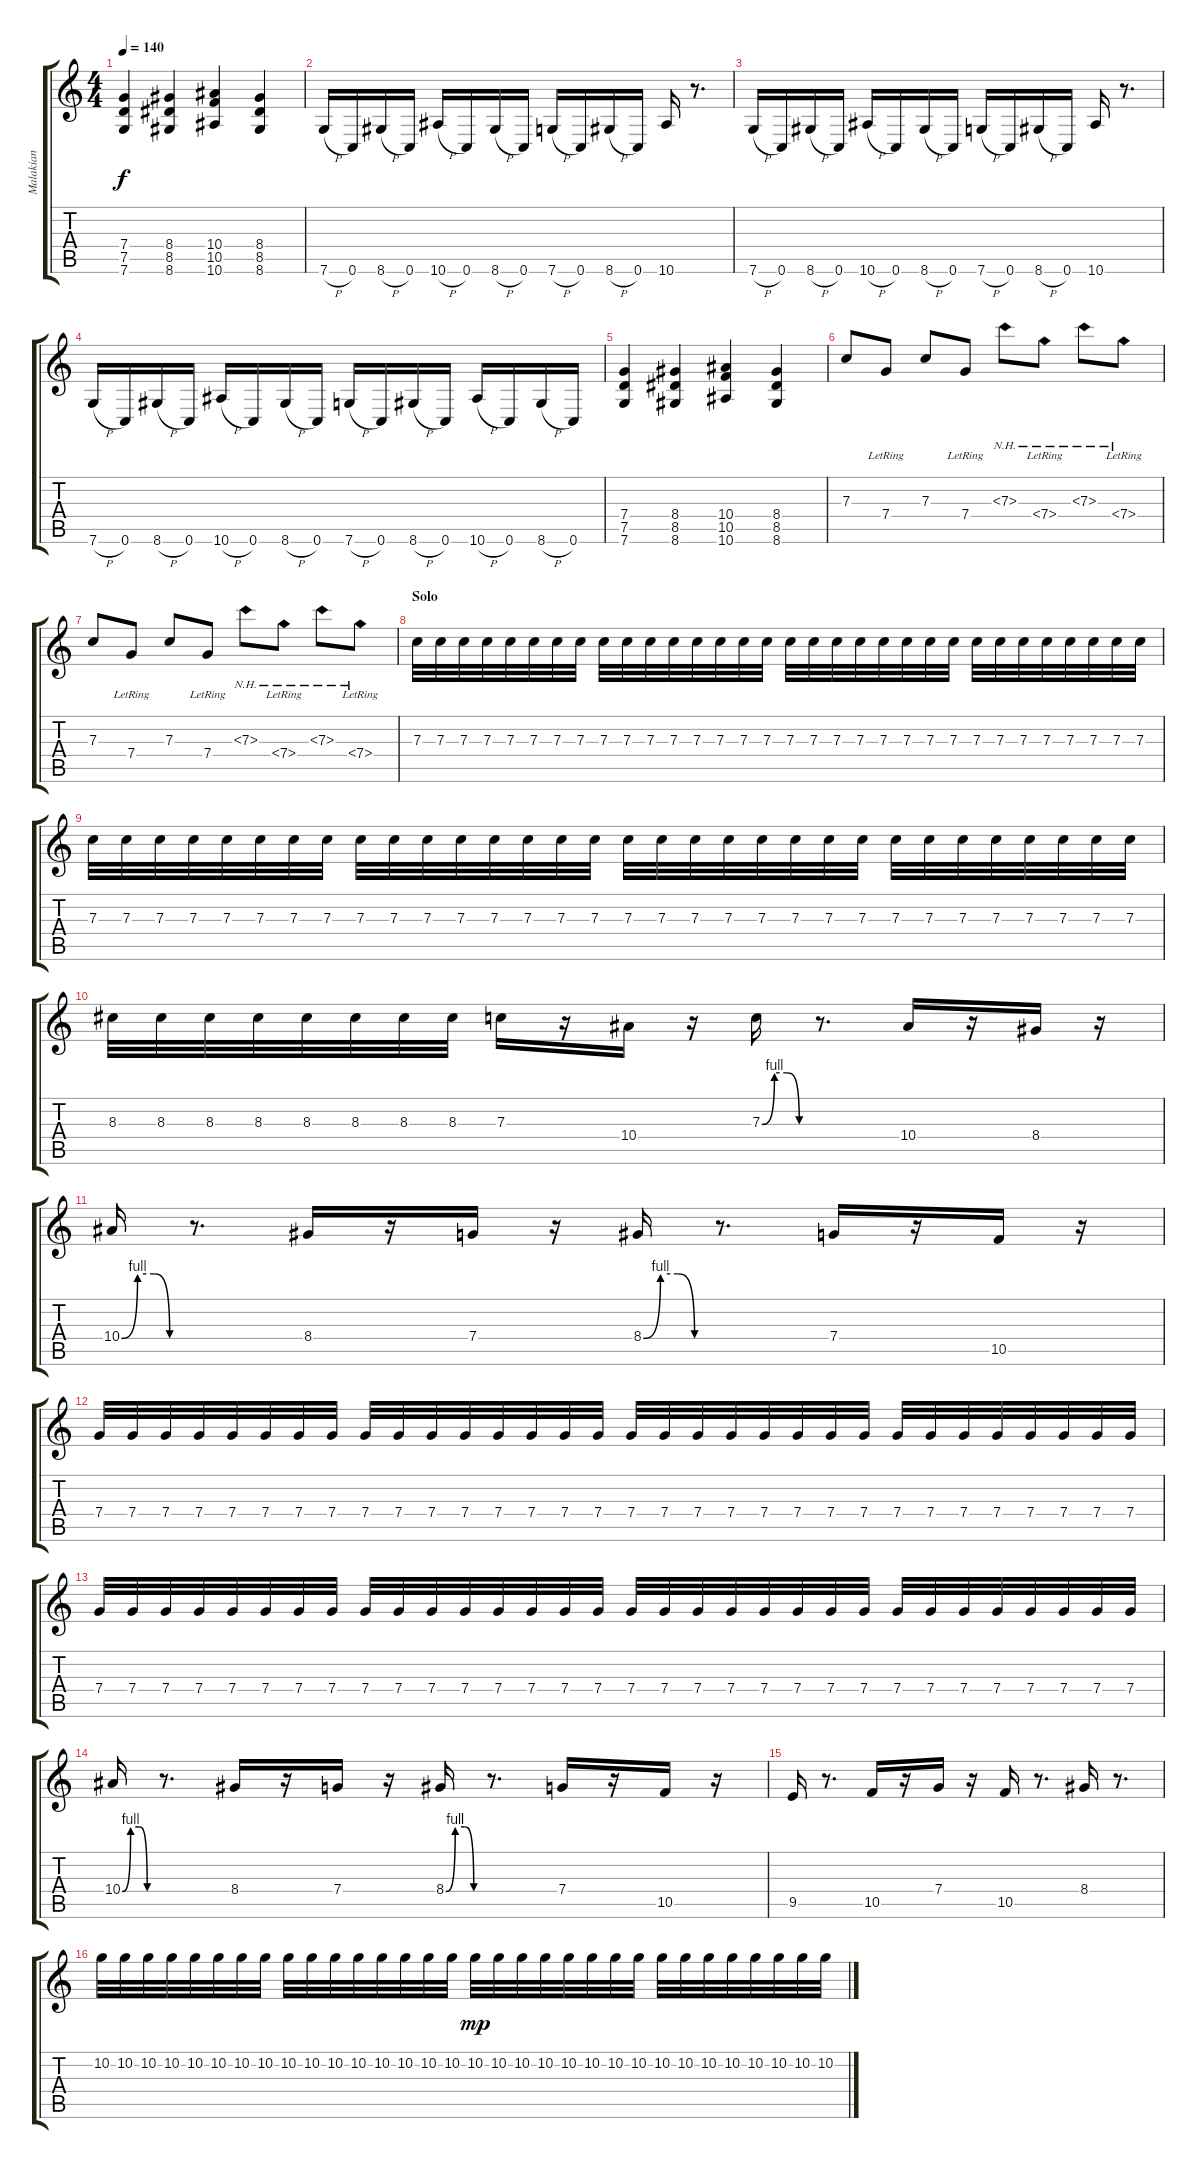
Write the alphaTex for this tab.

\track ("Malakian" "Malakian") {instrument overdrivenguitar}
\staff {score tabs}
\tuning (D4 A3 F3 C3 G2 C2) {hide}
\ts (4 4)
\tempo 140
\clef g2
\ks c
(7.4 7.5 7.6).4{dy f} (8.4 8.5 8.6).4 (10.4 10.5 10.6).4 (8.4 8.5 8.6).4 |
7.6{h}.16 0.6.16 8.6{h}.16 0.6.16 10.6{h}.16 0.6.16 8.6{h}.16 0.6.16 7.6{h}.16 0.6.16 8.6{h}.16 0.6.16 10.6.16 r.8{d} |
7.6{h}.16 0.6.16 8.6{h}.16 0.6.16 10.6{h}.16 0.6.16 8.6{h}.16 0.6.16 7.6{h}.16 0.6.16 8.6{h}.16 0.6.16 10.6.16 r.8{d} |
7.6{h}.16 0.6.16 8.6{h}.16 0.6.16 10.6{h}.16 0.6.16 8.6{h}.16 0.6.16 7.6{h}.16 0.6.16 8.6{h}.16 0.6.16 10.6{h}.16 0.6.16 8.6{h}.16 0.6.16 |
(7.4 7.5 7.6).4 (8.4 8.5 8.6).4 (10.4 10.5 10.6).4 (8.4 8.5 8.6).4 |
7.3.8{instrument overdrivenguitar} 7.4{lr}.8 7.3.8 7.4{lr}.8 7.3{nh}.8 7.4{nh lr}.8 7.3{nh}.8 7.4{nh lr}.8 |
7.3.8{instrument overdrivenguitar} 7.4{lr}.8 7.3.8 7.4{lr}.8 7.3{nh}.8 7.4{nh lr}.8 7.3{nh}.8 7.4{nh lr}.8 |
\section ("" "Solo")
7.3.32{instrument banjo} 7.3.32 7.3.32 7.3.32 7.3.32 7.3.32 7.3.32 7.3.32 7.3.32 7.3.32 7.3.32 7.3.32 7.3.32 7.3.32 7.3.32 7.3.32 7.3.32 7.3.32 7.3.32 7.3.32 7.3.32 7.3.32 7.3.32 7.3.32 7.3.32 7.3.32 7.3.32 7.3.32 7.3.32 7.3.32 7.3.32 7.3.32 |
7.3.32 7.3.32 7.3.32 7.3.32 7.3.32 7.3.32 7.3.32 7.3.32 7.3.32 7.3.32 7.3.32 7.3.32 7.3.32 7.3.32 7.3.32 7.3.32 7.3.32 7.3.32 7.3.32 7.3.32 7.3.32 7.3.32 7.3.32 7.3.32 7.3.32 7.3.32 7.3.32 7.3.32 7.3.32 7.3.32 7.3.32 7.3.32 |
8.3.32 8.3.32 8.3.32 8.3.32 8.3.32 8.3.32 8.3.32 8.3.32 7.3.16 r.16 10.4.16 r.16 7.3{be (custom 0 0 15 4 30 4 45 0 60 0)}.16 r.8{d} 10.4.16 r.16 8.4.16 r.16 |
10.4{be (custom 0 0 15 4 30 4 45 0 60 0)}.16 r.8{d} 8.4.16 r.16 7.4.16 r.16 8.4{be (custom 0 0 15 4 30 4 45 0 60 0)}.16 r.8{d} 7.4.16 r.16 10.5.16 r.16 |
7.4.32 7.4.32 7.4.32 7.4.32 7.4.32 7.4.32 7.4.32 7.4.32 7.4.32 7.4.32 7.4.32 7.4.32 7.4.32 7.4.32 7.4.32 7.4.32 7.4.32 7.4.32 7.4.32 7.4.32 7.4.32 7.4.32 7.4.32 7.4.32 7.4.32 7.4.32 7.4.32 7.4.32 7.4.32 7.4.32 7.4.32 7.4.32 |
7.4.32 7.4.32 7.4.32 7.4.32 7.4.32 7.4.32 7.4.32 7.4.32 7.4.32 7.4.32 7.4.32 7.4.32 7.4.32 7.4.32 7.4.32 7.4.32 7.4.32 7.4.32 7.4.32 7.4.32 7.4.32 7.4.32 7.4.32 7.4.32 7.4.32 7.4.32 7.4.32 7.4.32 7.4.32 7.4.32 7.4.32 7.4.32 |
10.4{be (custom 0 0 15 4 30 4 45 0 60 0)}.16 r.8{d} 8.4.16 r.16 7.4.16 r.16 8.4{be (custom 0 0 15 4 30 4 45 0 60 0)}.16 r.8{d} 7.4.16 r.16 10.5.16 r.16 |
9.5.16 r.8{d} 10.5.16 r.16 7.4.16 r.16 10.5.16 r.8{d} 8.4.16 r.8{d} |
10.2.32 10.2.32 10.2.32 10.2.32 10.2.32 10.2.32 10.2.32 10.2.32 10.2.32 10.2.32 10.2.32 10.2.32 10.2.32 10.2.32 10.2.32 10.2.32 10.2.32{dy mp} 10.2.32 10.2.32 10.2.32 10.2.32 10.2.32 10.2.32 10.2.32 10.2.32 10.2.32 10.2.32 10.2.32 10.2.32 10.2.32 10.2.32 10.2.32
